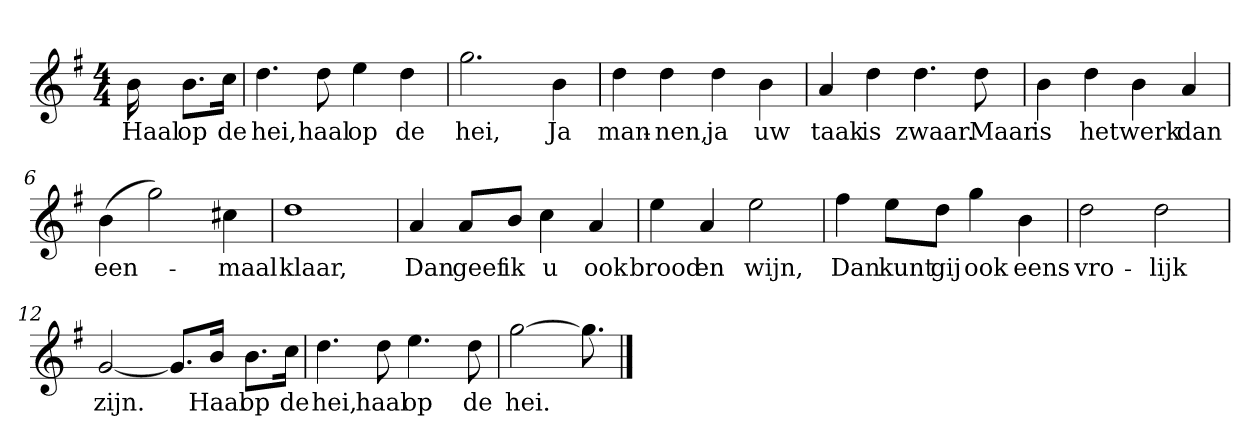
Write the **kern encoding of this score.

**kern	**text
*part1	*part1
*staff1	*staff1
*clefG2	*
*k[f#]	*
*G:	*
*M4/4	*
*MM120	*
=	=
16b	Haal
8.b\L	op
16cc\Jk	de
=1	=1
4.dd	hei,
8dd	haal
4ee	op
4dd	de
=2	=2
2.gg	hei,
4b	Ja
=3	=3
4dd	man-
4dd	-nen,
4dd	ja
4b	uw
=4	=4
4a	taak
4dd	is
4.dd	zwaar.
8dd	Maar
=5	=5
4b	is
4dd	het
4b	werk
4a	dan
=6	=6
(4b	een-
2gg)	.
4cc#X	-maal
=7	=7
1dd	klaar,
=8	=8
4a	Dan
8a/L	geef
8b/J	ik
4cc	u
4a	ook
=9	=9
4ee	brood
4a	en
2ee	wijn,
=10	=10
4ff#	Dan
8ee\L	kunt
8dd\J	gij
4gg	ook
4b	eens
=11	=11
2dd	vro-
2dd	-lijk
=12	=12
[2g	zijn.
8.g/L]	.
16b/Jk	Haal
8.b\L	op
16cc\Jk	de
=13	=13
4.dd	hei,
8dd	haal
4.ee	op
8dd	de
=14	=14
[2gg	hei.
8.gg]	.
==	==
*-	*-
